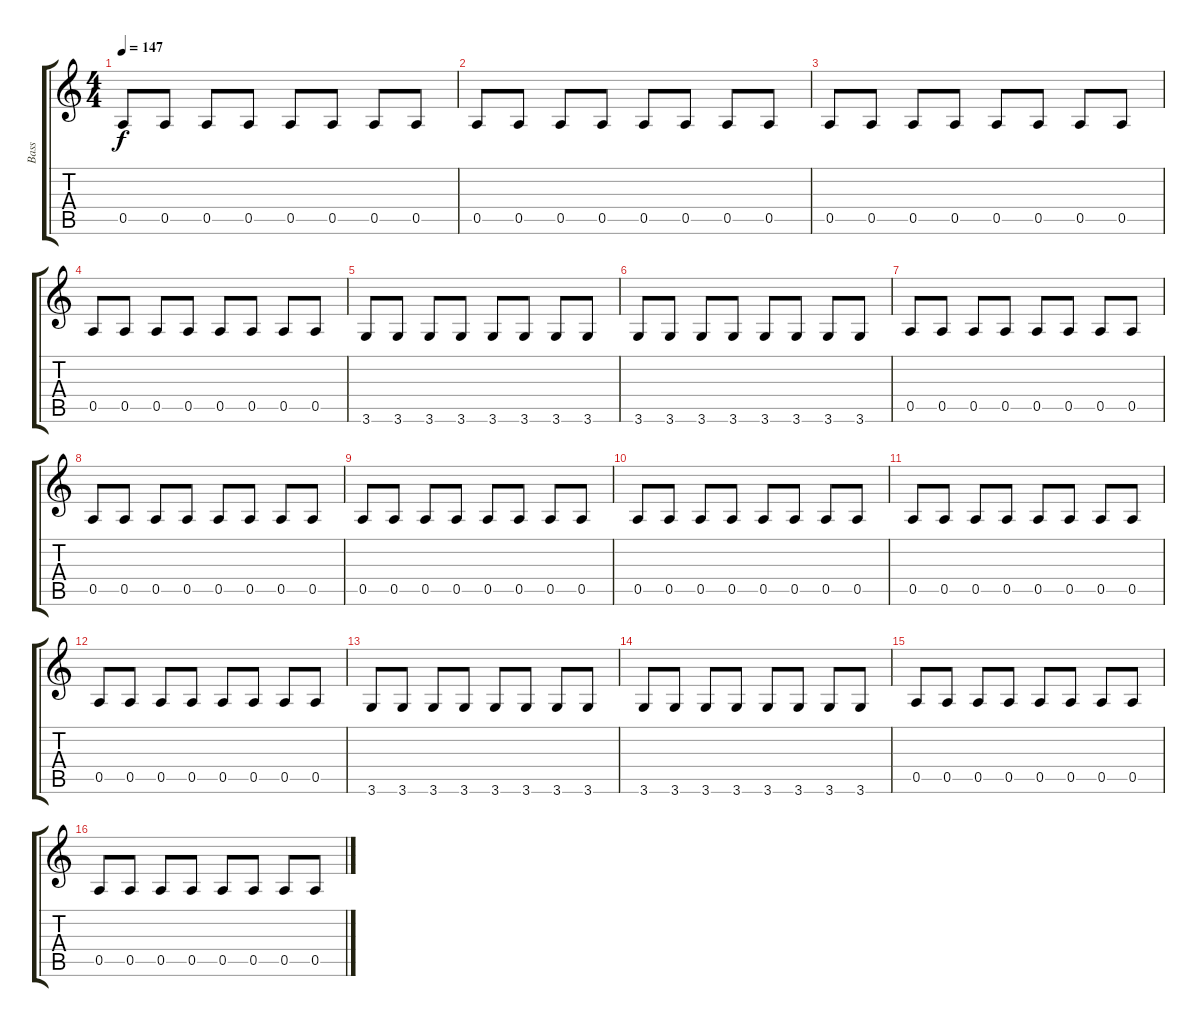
\track ("Bass" "Bass") {instrument electricbassfinger}
\staff {score tabs}
\tuning (E4 B3 G3 D3 A2 E2) {hide}
\ts (4 4)
\tempo 147
\clef g2
\ks c
0.5.8{dy f} 0.5.8 0.5.8 0.5.8 0.5.8 0.5.8 0.5.8 0.5.8 |
0.5.8 0.5.8 0.5.8 0.5.8 0.5.8 0.5.8 0.5.8 0.5.8 |
0.5.8 0.5.8 0.5.8 0.5.8 0.5.8 0.5.8 0.5.8 0.5.8 |
0.5.8 0.5.8 0.5.8 0.5.8 0.5.8 0.5.8 0.5.8 0.5.8 |
3.6.8 3.6.8 3.6.8 3.6.8 3.6.8 3.6.8 3.6.8 3.6.8 |
3.6.8 3.6.8 3.6.8 3.6.8 3.6.8 3.6.8 3.6.8 3.6.8 |
0.5.8 0.5.8 0.5.8 0.5.8 0.5.8 0.5.8 0.5.8 0.5.8 |
0.5.8 0.5.8 0.5.8 0.5.8 0.5.8 0.5.8 0.5.8 0.5.8 |
0.5.8 0.5.8 0.5.8 0.5.8 0.5.8 0.5.8 0.5.8 0.5.8 |
0.5.8 0.5.8 0.5.8 0.5.8 0.5.8 0.5.8 0.5.8 0.5.8 |
0.5.8 0.5.8 0.5.8 0.5.8 0.5.8 0.5.8 0.5.8 0.5.8 |
0.5.8 0.5.8 0.5.8 0.5.8 0.5.8 0.5.8 0.5.8 0.5.8 |
3.6.8 3.6.8 3.6.8 3.6.8 3.6.8 3.6.8 3.6.8 3.6.8 |
3.6.8 3.6.8 3.6.8 3.6.8 3.6.8 3.6.8 3.6.8 3.6.8 |
0.5.8 0.5.8 0.5.8 0.5.8 0.5.8 0.5.8 0.5.8 0.5.8 |
0.5.8 0.5.8 0.5.8 0.5.8 0.5.8 0.5.8 0.5.8 0.5.8
